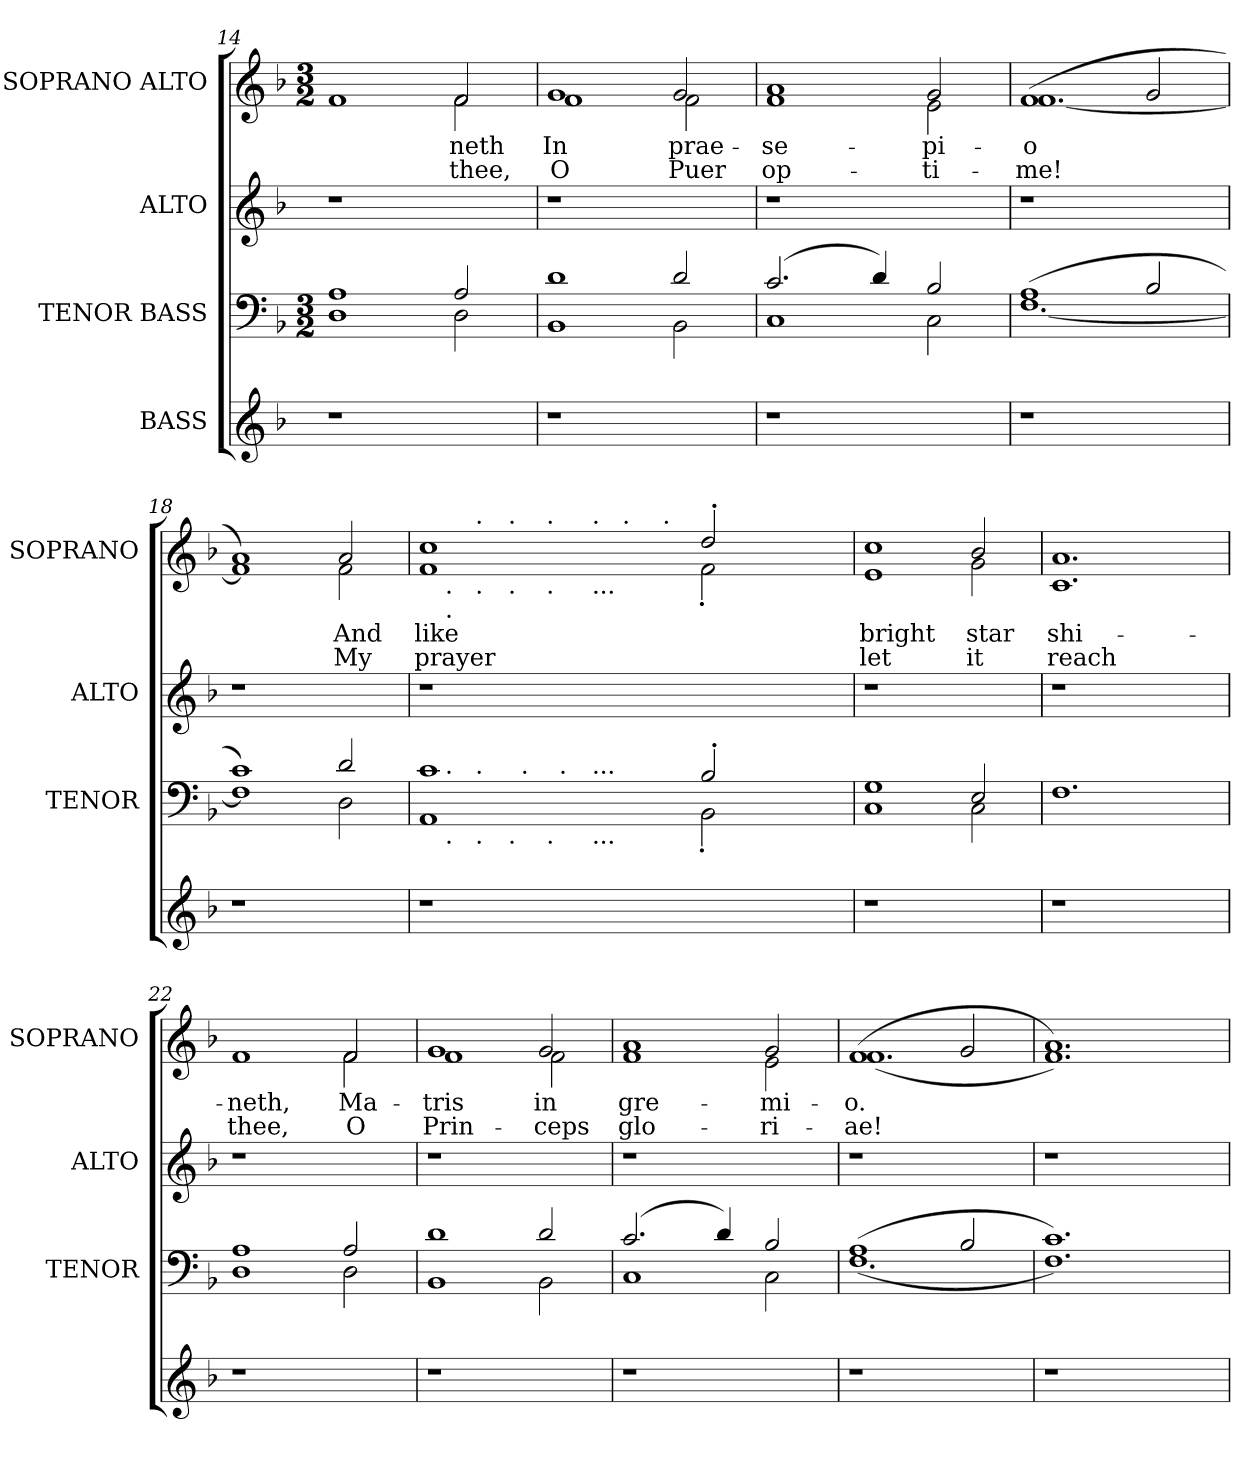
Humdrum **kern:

**kern	**kern	**kern	**kern	**text	**text
*part4	*part3	*part2	*part1	*part1	*part1
*staff4	*staff3	*staff2	*staff1	*staff1	*staff1
*I"BASS	*I"TENOR BASS	*I"ALTO	*I"SOPRANO ALTO	*	*
*	*I'TENOR	*I'ALTO	*I'SOPRANO	*	*
*clefG2	*clefF4	*clefG2	*clefG2	*	*
*k[b-]	*k[b-]	*k[b-]	*k[b-]	*	*
*F:	*F:	*F:	*F:	*	*
*	*M3/2	*	*M3/2	*	*
=14	=14	=14	=14	=14	=14
*	*^	*	*^	*	*
1r	1A	1D	1r	1f	1ryy	.	.
!	!	!	!	!	!	!LO:LY:b	!LO:LY:b
2ryy	2A/	2D\	2ryy	2f/	2f\	-neth	thee,
=15	=15	=15	=15	=15	=15	=15	=15
!	!	!	!	!	!	!LO:LY:b	!LO:LY:b
1r	1d	1BB-	1r	1g	1f	In	O
!	!	!	!	!	!	!LO:LY:b	!LO:LY:b
2ryy	2d/	2BB-\	2ryy	2g/	2f\	prae-	Puer
=16	=16	=16	=16	=16	=16	=16	=16
!	!	!	!	!	!	!LO:LY:b	!LO:LY:b
1r	(2.c/	1C	1r	1a	1f	-se-	op-
.	4d/)	.	.	.	.	.	.
!	!	!	!	!	!	!LO:LY:b	!LO:LY:b
2ryy	2B-/	2C\	2ryy	2g/	2e\	-pi-	-ti-
!!LO:LB:g=z	!!
=17	=17	=17	=17	=17	=17	=17	=17
!	!	!	!	!	!	!LO:LY:b:rj	!LO:LY:b:rj
1r	(>1A	[<1.F	1r	(>1f	[<1.f	-o	-me!
2ryy	2B-/	.	2ryy	2g/	.	.	.
=18	=18	=18	=18	=18	=18	=18	=18
1r	1c)	1F]	1r	1a)	1f]	.	.
!	!	!	!	!	!	!LO:LY:b	!LO:LY:b
2ryy	2d/	2D\	2ryy	2a/	2f\	And	My
=19	=19	=19	=19	=19	=19	=19	=19
!	!	!	!	!	!	!LO:LY:b	!LO:LY:b
*	*^	*	*	*^	*	*	*
*	*	*	*^	*	*	*	*^	*	*
*	*	*	*	*^	*	*	*	*	*^	*	*
*	*	*	*	*	*^	*	*	*	*	*	*^	*	*
*	*	*	*	*	*	*^	*	*	*	*	*	*	*^	*	*
*	*	*	*	*	*	*	*^	*	*	*	*	*	*	*	*^	*	*
*	*	*	*	*	*	*	*	*^	*	*	*	*	*	*	*	*	*^	*	*
1r	1c	1AA	16.ryy	8..ryy	4ryy	4ryy	4..ryy	4...ryy	2ryy	1r	1cc	1f	16.ryy	8..ryy	4ryy	4..ryy	2ryy	2ryy	2ryy	like	prayer
!	!	!	!	!	!	!	!	!	!	!	!	!	!LO:TX:b:t=.	!	!	!	!	!	!	!	!
!	!	!	!	!	!	!	!	!	!	!	!	!	!LO:TX:b:t=.	!	!	!	!	!	!	!	!
!	!	!	!LO:TX:b:t=.	!	!	!	!	!	!	!	!	!	!	!	!	!	!	!	!	!	!
!	!	!	!LO:TX:a:t=.	!	!	!	!	!	!	!	!	!	!	!	!	!	!	!	!	!	!
.	.	.	1ryy	.	.	.	.	.	.	.	.	.	1ryy	.	.	.	.	.	.	.	.
!	!	!	!	!	!	!	!	!	!	!	!	!	!	!LO:TX:b:t=.	!	!	!	!	!	!	!
!	!	!	!	!	!	!	!	!	!	!	!	!	!	!LO:TX:a:t=.	!	!	!	!	!	!	!
!	!	!	!	!LO:TX:b:t=.	!	!	!	!	!	!	!	!	!	!	!	!	!	!	!	!	!
!	!	!	!	!LO:TX:a:t=.	!	!	!	!	!	!	!	!	!	!	!	!	!	!	!	!	!
.	.	.	.	1ryy	.	.	.	.	.	.	.	.	.	1ryy	.	.	.	.	.	.	.
.	.	.	.	.	16ryy	16.ryy	.	.	.	.	.	.	.	.	16ryy	.	.	.	.	.	.
!	!	!	!	!	!	!	!	!	!	!	!	!	!	!	!LO:TX:b:t=.	!	!	!	!	!	!
!	!	!	!	!	!	!	!	!	!	!	!	!	!	!	!LO:TX:a:t=.	!	!	!	!	!	!
!	!	!	!	!	!LO:TX:b:t=.	!	!	!	!	!	!	!	!	!	!	!	!	!	!	!	!
.	.	.	.	.	1ryy	.	.	.	.	.	.	.	.	.	1ryy	.	.	.	.	.	.
!	!	!	!	!	!	!LO:TX:a:t=.	!	!	!	!	!	!	!	!	!	!	!	!	!	!	!
.	.	.	.	.	.	1ryy	.	.	.	.	.	.	.	.	.	.	.	.	.	.	.
!	!	!	!	!	!	!	!	!	!	!	!	!	!	!	!	!LO:TX:b:t=.	!	!	!	!	!
!	!	!	!	!	!	!	!	!	!	!	!	!	!	!	!	!LO:TX:a:t=.	!	!	!	!	!
!	!	!	!	!	!	!	!LO:TX:b:t=.	!	!	!	!	!	!	!	!	!	!	!	!	!	!
.	.	.	.	.	.	.	1ryy	.	.	.	.	.	.	.	.	1ryy	.	.	.	.	.
!	!	!	!	!	!	!	!	!LO:TX:a:t=.	!	!	!	!	!	!	!	!	!	!	!	!	!
.	.	.	.	.	.	.	.	1ryy	.	.	.	.	.	.	.	.	.	.	.	.	.
.	.	.	.	.	.	.	.	.	16ryy	.	.	.	.	.	.	.	16ryy	8.ryy	4ryy	.	.
!	!	!	!	!	!	!	!	!	!	!	!	!	!	!	!	!	!LO:TX:b:t=...	!	!	!	!
!	!	!	!	!	!	!	!	!	!	!	!	!	!	!	!	!	!LO:TX:a:t=.	!	!	!	!
!	!	!	!	!	!	!	!	!	!LO:TX:b:t=...	!	!	!	!	!	!	!	!	!	!	!	!
!	!	!	!	!	!	!	!	!	!LO:TX:a:t=...	!	!	!	!	!	!	!	!	!	!	!	!
.	.	.	.	.	.	.	.	.	2...ryy	.	.	.	.	.	.	.	2...ryy	.	.	.	.
!	!	!	!	!	!	!	!	!	!	!	!	!	!	!	!	!	!	!LO:TX:a:t=.	!	!	!
.	.	.	.	.	.	.	.	.	.	.	.	.	.	.	.	.	.	2ryy	.	.	.
.	.	.	.	.	.	.	.	.	.	.	.	.	.	.	.	.	.	.	16ryy	.	.
!	!	!	!	!	!	!	!	!	!	!	!	!	!	!	!	!	!	!	!LO:TX:a:t=.	!	!
.	.	.	.	.	.	.	.	.	.	.	.	.	.	.	.	.	.	.	2ryy	.	.
2ryy	2B-'>/	2BB-'<\	.	.	.	.	.	.	.	2ryy	2dd'>/	2f'<\	.	.	.	.	.	.	.	.	.
.	.	.	4ryy	.	.	.	.	.	.	.	.	.	4ryy	.	.	.	.	.	.	.	.
.	.	.	.	.	.	.	.	.	.	.	.	.	.	.	.	.	.	4ryy	.	.	.
.	.	.	.	4ryy	.	.	.	.	.	.	.	.	.	4ryy	.	.	.	.	.	.	.
.	.	.	.	.	8.ryy	.	.	.	.	.	.	.	.	.	8.ryy	.	.	.	8.ryy	.	.
.	.	.	8ryy	.	.	8ryy	.	.	.	.	.	.	8ryy	.	.	.	.	.	.	.	.
.	.	.	.	.	.	.	16ryy	.	.	.	.	.	.	.	.	16ryy	.	16ryy	.	.	.
.	.	.	32ryy	32ryy	.	32ryy	.	32ryy	.	.	.	.	32ryy	32ryy	.	.	.	.	.	.	.
=20	=20	=20	=20	=20	=20	=20	=20	=20	=20	=20	=20	=20	=20	=20	=20	=20	=20	=20	=20	=20	=20
!	!	!	!	!	!	!	!	!	!	!	!	!	!	!	!	!	!	!	!	!LO:LY:b	!LO:LY:b
*	*	*v	*v	*v	*v	*v	*v	*v	*v	*	*	*v	*v	*v	*v	*v	*v	*v	*v	*	*
1r	1G	1C	1r	1cc	1e	bright	let
!	!	!	!	!	!	!LO:LY:b	!LO:LY:b
2ryy	2E/	2C\	2ryy	2b-/	2g\	star	it
=21	=21	=21	=21	=21	=21	=21	=21
!	!	!	!	!	!	!LO:LY:b	!LO:LY:b
*	*v	*v	*	*v	*v	*	*
1r	1.F	1r	1.c 1.a	shi-	reach
2ryy	.	2ryy	.	.	.
=22	=22	=22	=22	=22	=22
*	*^	*	*	*	*
!	!	!	!	!	!LO:LY:b	!LO:LY:b
*	*	*	*	*^	*	*
1r	1A	1D	1r	1f	1ryy	-neth,	thee,
!	!	!	!	!	!	!LO:LY:b	!LO:LY:b
2ryy	2A/	2D\	2ryy	2f/	2f\	Ma-	O
=23	=23	=23	=23	=23	=23	=23	=23
!	!	!	!	!	!	!LO:LY:b	!LO:LY:b
1r	1d	1BB-	1r	1g	1f	-tris	Prin-
!	!	!	!	!	!	!LO:LY:b	!LO:LY:b
2ryy	2d/	2BB-\	2ryy	2g/	2f\	in	-ceps
!!LO:LB:g=z	!!
=24	=24	=24	=24	=24	=24	=24	=24
!	!	!	!	!	!	!LO:LY:b	!LO:LY:b
1r	(2.c/	1C	1r	1a	1f	gre-	glo-
.	4d/)	.	.	.	.	.	.
!	!	!	!	!	!	!LO:LY:b	!LO:LY:b
2ryy	2B-/	2C\	2ryy	2g/	2e\	-mi-	-ri-
=25	=25	=25	=25	=25	=25	=25	=25
!	!	!	!	!	!	!LO:LY:b	!LO:LY:b
1r	(>1A	(<1.F	1r	(>1f	(<1.f	-o.	-ae!
2ryy	2B-/	.	2ryy	2g/	.	.	.
*	*v	*v	*	*v	*v	*	*
=26	=26	=26	=26	=26	=26
1r	1.F 1.c))	1r	1.f 1.a))	.	.
2ryy	.	2ryy	.	.	.
=	=	=	=	=	=
*-	*-	*-	*-	*-	*-
